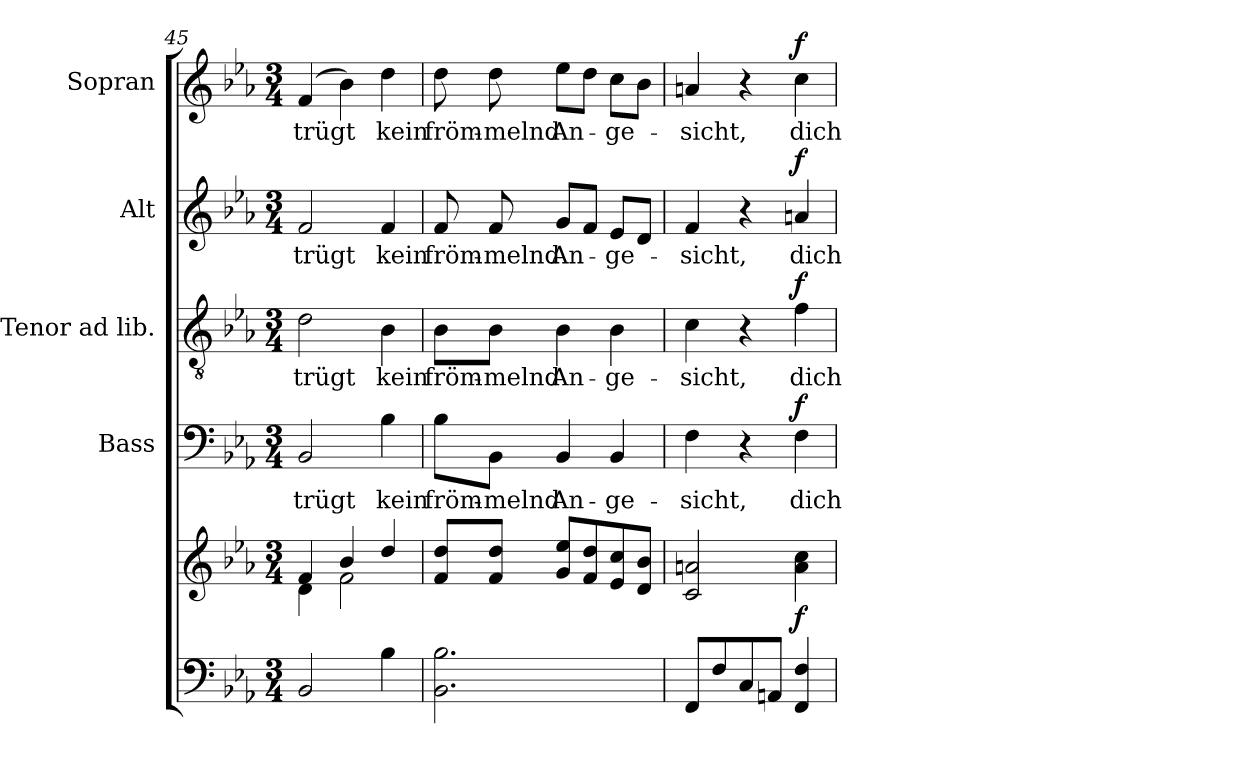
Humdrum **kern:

**kern	**kern	**dynam	**kern	**text	**dynam	**kern	**text	**dynam	**kern	**text	**dynam	**kern	**text	**dynam
*part5	*part5	*part5	*part4	*part4	*part4	*part3	*part3	*part3	*part2	*part2	*part2	*part1	*part1	*part1
*staff6	*staff5	*staff5/6	*staff4	*staff4	*staff4	*staff3	*staff3	*staff3	*staff2	*staff2	*staff2	*staff1	*staff1	*staff1
*	*	*	*I"Bass	*	*	*I"Tenor ad lib.	*	*	*I"Alt	*	*	*I"Sopran	*	*
*	*	*	*I'B.	*	*	*I'T.	*	*	*I'A.	*	*	*I'S.	*	*
!!LO:LB:g=z
*clefF4	*clefG2	*	*clefF4	*	*	*clefGv2	*	*	*clefG2	*	*	*clefG2	*	*
*k[b-e-a-]	*k[b-e-a-]	*	*k[b-e-a-]	*	*	*k[b-e-a-]	*	*	*k[b-e-a-]	*	*	*k[b-e-a-]	*	*
*E-:	*E-:	*	*E-:	*	*	*E-:	*	*	*E-:	*	*	*E-:	*	*
*M3/4	*M3/4	*	*M3/4	*	*	*M3/4	*	*	*M3/4	*	*	*M3/4	*	*
=45	=45	=45	=45	=45	=45	=45	=45	=45	=45	=45	=45	=45	=45	=45
*	*^	*	*	*	*	*	*	*	*	*	*	*	*	*
!	!	!	!	!	!LO:LY:b	!	!	!LO:LY:b	!	!	!LO:LY:b	!	!	!LO:LY:b	!
2BB-/	4f/	4d\	.	2BB-/	trügt	.	2d\	trügt	.	2f/	trügt	.	(4f/	trügt	.
.	4b-/	2f\	.	.	.	.	.	.	.	.	.	.	4b-\)	.	.
!	!	!	!	!	!LO:LY:b	!	!	!LO:LY:b	!	!	!LO:LY:b	!	!	!LO:LY:b	!
4B-\	4dd/	.	.	4B-\	kein	.	4B-\	kein	.	4f/	kein	.	4dd\	kein	.
*	*v	*v	*	*	*	*	*	*	*	*	*	*	*	*	*
=46	=46	=46	=46	=46	=46	=46	=46	=46	=46	=46	=46	=46	=46	=46
!	!	!	!	!LO:LY:b	!	!	!LO:LY:b	!	!	!LO:LY:b	!	!	!LO:LY:b	!
2.BB-\ 2.B-\	8f/ 8dd/L	.	8B-\L	fröm-	.	8B-\L	fröm-	.	8f/	fröm-	.	8dd\	fröm-	.
!	!	!	!	!LO:LY:b	!	!	!LO:LY:b	!	!	!LO:LY:b	!	!	!LO:LY:b	!
.	8f/ 8dd/J	.	8BB-\J	-melnd	.	8B-\J	-melnd	.	8f/	-melnd	.	8dd\	-melnd	.
!	!	!	!	!LO:LY:b	!	!	!LO:LY:b	!	!	!LO:LY:b	!	!	!LO:LY:b	!
.	8g/ 8ee-/L	.	4BB-/	An-	.	4B-\	An-	.	8g/L	An-	.	8ee-\L	An-	.
.	8f/ 8dd/	.	.	.	.	.	.	.	8f/J	.	.	8dd\J	.	.
!	!	!	!	!LO:LY:b	!	!	!LO:LY:b	!	!	!LO:LY:b	!	!	!LO:LY:b	!
.	8e-/ 8cc/	.	4BB-/	-ge-	.	4B-\	-ge-	.	8e-/L	-ge-	.	8cc\L	-ge-	.
.	8d/ 8b-/J	.	.	.	.	.	.	.	8d/J	.	.	8b-\J	.	.
=47	=47	=47	=47	=47	=47	=47	=47	=47	=47	=47	=47	=47	=47	=47
!	!	!	!	!LO:LY:b	!	!	!LO:LY:b	!	!	!LO:LY:b	!	!	!LO:LY:b	!
8FF/L	2c/ 2an/	.	4F\	-sicht,	.	4c\	-sicht,	.	4f/	-sicht,	.	4an/	-sicht,	.
8F/	.	.	.	.	.	.	.	.	.	.	.	.	.	.
8C/	.	.	4r	.	.	4r	.	.	4r	.	.	4r	.	.
8AAn/J	.	.	.	.	.	.	.	.	.	.	.	.	.	.
!	!	!LO:DY:b	!	!LO:LY:b	!LO:DY:a	!	!LO:LY:b	!LO:DY:a	!	!LO:LY:b	!LO:DY:a	!	!LO:LY:b	!LO:DY:a
4FF/ 4F/	4a\ 4cc\	f	4F\	dich	f	4f\	dich	f	4an/	dich	f	4cc\	dich	f
=	=	=	=	=	=	=	=	=	=	=	=	=	=	=
*-	*-	*-	*-	*-	*-	*-	*-	*-	*-	*-	*-	*-	*-	*-
